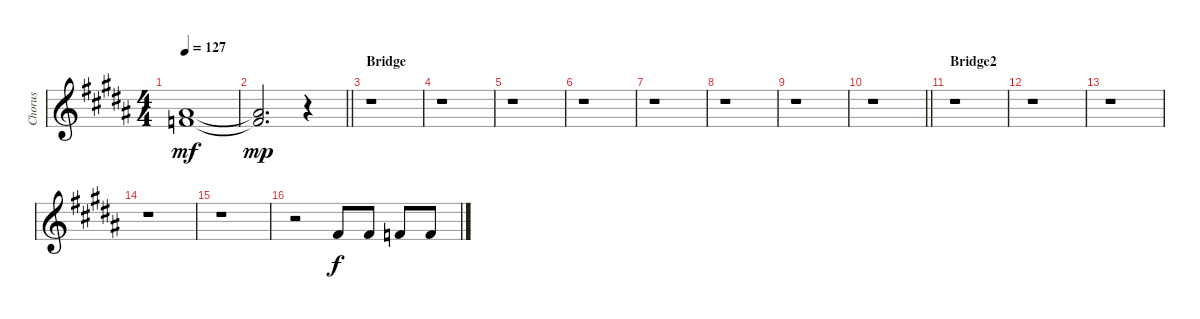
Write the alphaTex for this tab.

\track ("Chorus" "Chorus") {instrument flute}
\staff {score}
\tuning (E4 B3 G3 D3 A2 E2) {hide}
\ts (4 4)
\tempo 127
\clef g2
\ks g#minor
(1.1{t} 11.2{t}).1{dy mf volume 7} |
\barLineRight lightlight
(1.1{t} 11.2{t}).2{d dy mp volume 4} r.4 |
\section ("" "Bridge")
r.1{volume 10} |
r.1 |
r.1 |
r.1 |
r.1 |
r.1 |
r.1 |
\barLineRight lightlight
r.1 |
\section ("" "Bridge2")
r.1 |
r.1 |
r.1 |
r.1 |
r.1 |
r.2 7.2.8{dy f} 7.2.8 1.1.8 1.1.8
